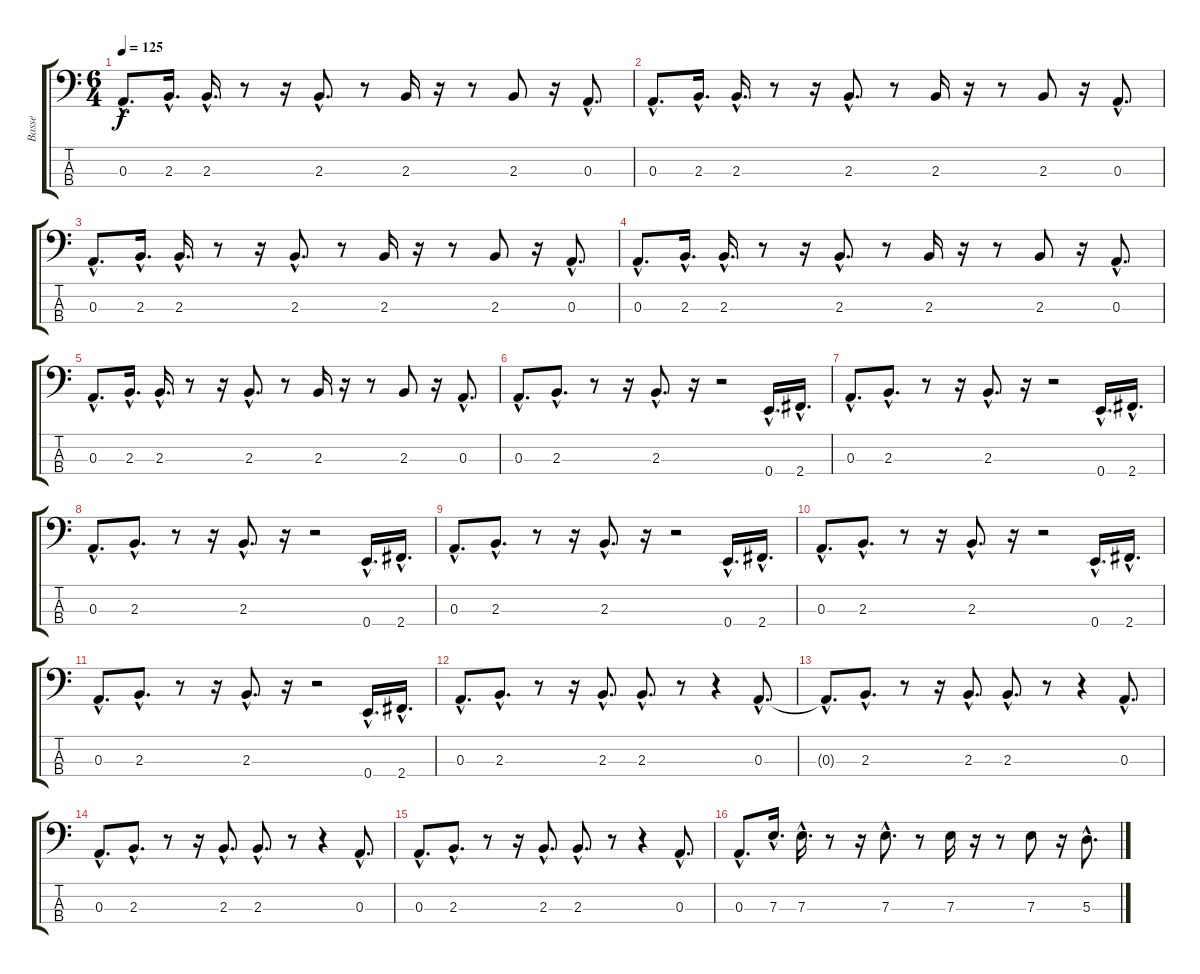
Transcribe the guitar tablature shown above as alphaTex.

\track ("Basse" "Basse") {instrument electricbassfinger}
\staff {score tabs}
\tuning (G2 D2 A1 E1) {hide}
\ts (6 4)
\tempo 125
\clef f4
\ks c
0.3{hac}.8{d dy f} 2.3{hac}.16{d} 2.3{hac}.16{d} r.8 r.16 2.3{hac}.8{d} r.8 2.3.16 r.16 r.8 2.3.8 r.16 0.3{hac}.8{d} |
0.3{hac}.8{d} 2.3{hac}.16{d} 2.3{hac}.16{d} r.8 r.16 2.3{hac}.8{d} r.8 2.3.16 r.16 r.8 2.3.8 r.16 0.3{hac}.8{d} |
0.3{hac}.8{d} 2.3{hac}.16{d} 2.3{hac}.16{d} r.8 r.16 2.3{hac}.8{d} r.8 2.3.16 r.16 r.8 2.3.8 r.16 0.3{hac}.8{d} |
0.3{hac}.8{d} 2.3{hac}.16{d} 2.3{hac}.16{d} r.8 r.16 2.3{hac}.8{d} r.8 2.3.16 r.16 r.8 2.3.8 r.16 0.3{hac}.8{d} |
0.3{hac}.8{d} 2.3{hac}.16{d} 2.3{hac}.16{d} r.8 r.16 2.3{hac}.8{d} r.8 2.3.16 r.16 r.8 2.3.8 r.16 0.3{hac}.8{d} |
0.3{hac}.8{d} 2.3{hac}.8{d} r.8 r.16 2.3{hac}.8{d} r.16 r.2 0.4{hac}.16{d} 2.4{hac}.16{d} |
0.3{hac}.8{d} 2.3{hac}.8{d} r.8 r.16 2.3{hac}.8{d} r.16 r.2 0.4{hac}.16{d} 2.4{hac}.16{d} |
0.3{hac}.8{d} 2.3{hac}.8{d} r.8 r.16 2.3{hac}.8{d} r.16 r.2 0.4{hac}.16{d} 2.4{hac}.16{d} |
0.3{hac}.8{d} 2.3{hac}.8{d} r.8 r.16 2.3{hac}.8{d} r.16 r.2 0.4{hac}.16{d} 2.4{hac}.16{d} |
0.3{hac}.8{d} 2.3{hac}.8{d} r.8 r.16 2.3{hac}.8{d} r.16 r.2 0.4{hac}.16{d} 2.4{hac}.16{d} |
0.3{hac}.8{d} 2.3{hac}.8{d} r.8 r.16 2.3{hac}.8{d} r.16 r.2 0.4{hac}.16{d} 2.4{hac}.16{d} |
0.3{hac}.8{d} 2.3{hac}.8{d} r.8 r.16 2.3{hac}.8{d} 2.3{hac}.8{d} r.8 r.4 0.3{hac}.8{d} |
0.3{hac t}.8{d} 2.3{hac}.8{d} r.8 r.16 2.3{hac}.8{d} 2.3{hac}.8{d} r.8 r.4 0.3{hac}.8{d} |
0.3{hac}.8{d} 2.3{hac}.8{d} r.8 r.16 2.3{hac}.8{d} 2.3{hac}.8{d} r.8 r.4 0.3{hac}.8{d} |
0.3{hac}.8{d} 2.3{hac}.8{d} r.8 r.16 2.3{hac}.8{d} 2.3{hac}.8{d} r.8 r.4 0.3{hac}.8{d} |
0.3{hac}.8{d} 7.3{hac}.16{d} 7.3{hac}.16{d} r.8 r.16 7.3{hac}.8{d} r.8 7.3.16 r.16 r.8 7.3.8 r.16 5.3{hac}.8{d}
